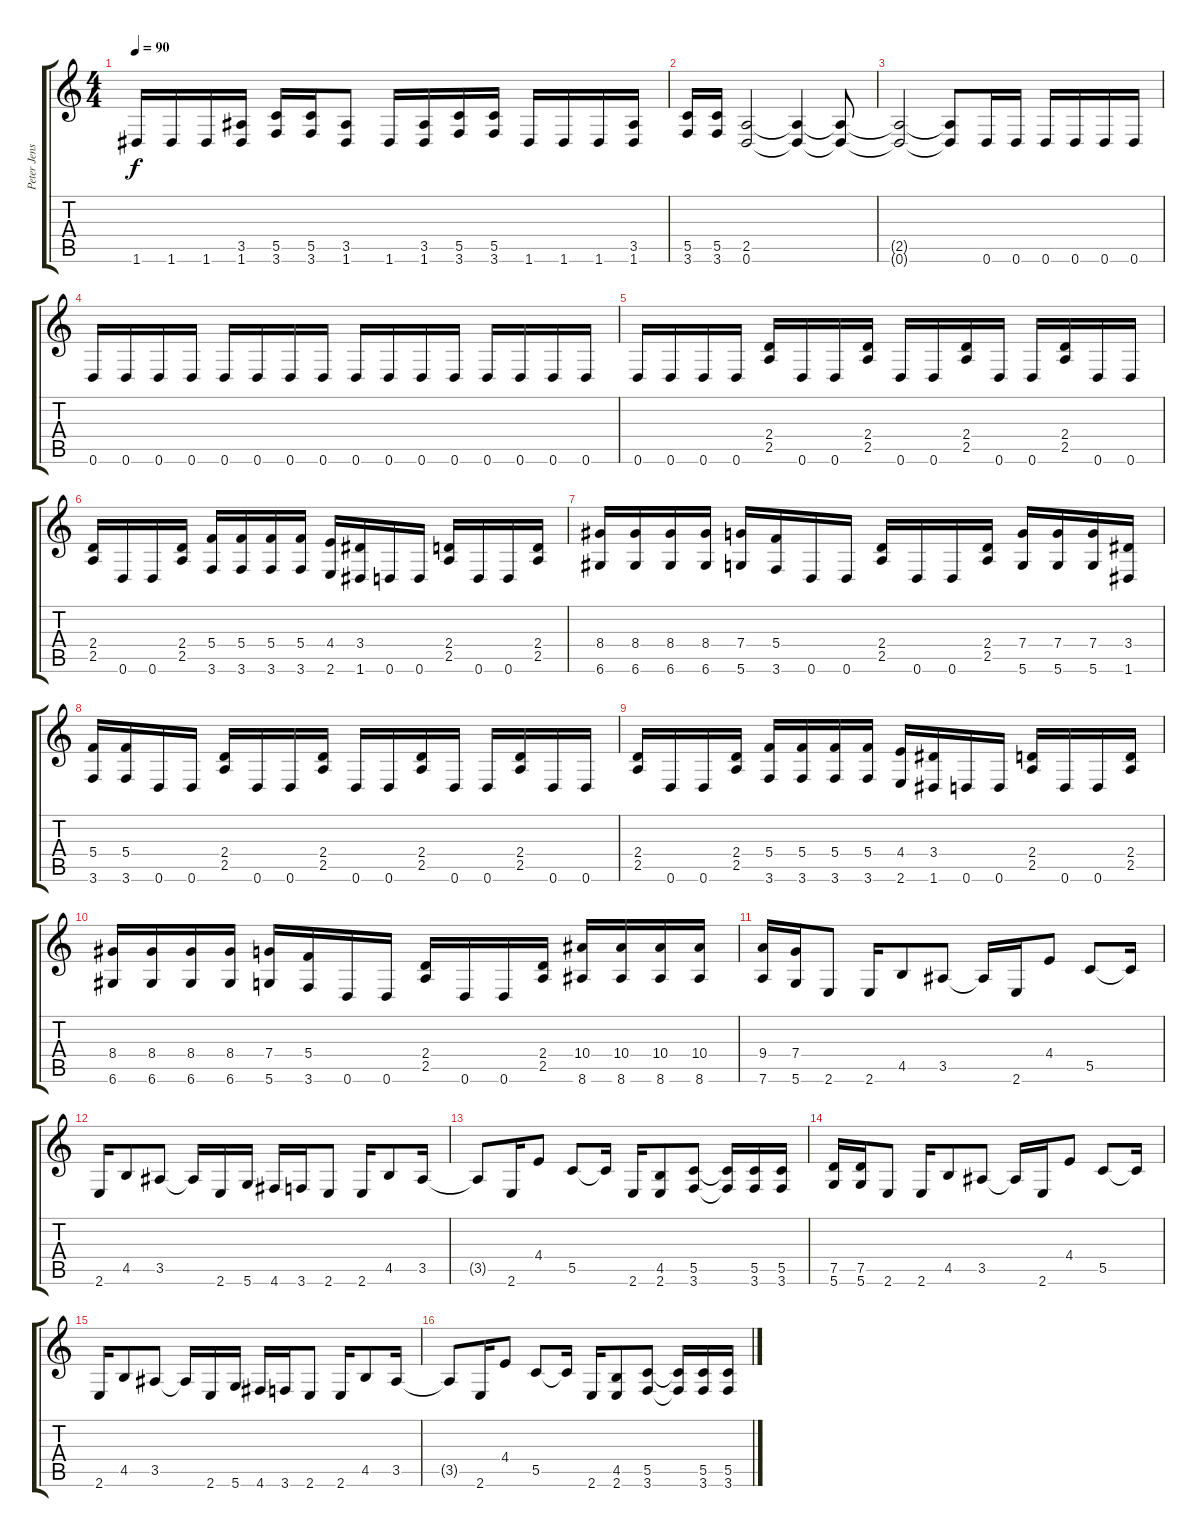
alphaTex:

\track ("Peter Jensen" "Peter Jens") {instrument distortionguitar}
\staff {score tabs}
\tuning (D4 A3 F3 C3 G2 D2) {hide}
\ts (4 4)
\tempo 90
\clef g2
\ks c
1.6.16{dy f} 1.6.16 1.6.16 (3.5 1.6).16 (5.5 3.6).16 (5.5 3.6).16 (3.5 1.6).8 1.6.16 (3.5 1.6).16 (5.5 3.6).16 (5.5 3.6).16 1.6.16 1.6.16 1.6.16 (3.5 1.6).16 |
(5.5 3.6).16 (5.5 3.6).16 (2.5 0.6).2 (2.5{t} 0.6{t}).4 (2.5{t} 0.6{t}).8 |
(2.5{t} 0.6{t}).2 (2.5{t} 0.6{t}).8 0.6.16 0.6.16 0.6.16 0.6.16 0.6.16 0.6.16 |
0.6.16 0.6.16 0.6.16 0.6.16 0.6.16 0.6.16 0.6.16 0.6.16 0.6.16 0.6.16 0.6.16 0.6.16 0.6.16 0.6.16 0.6.16 0.6.16 |
0.6.16 0.6.16 0.6.16 0.6.16 (2.4 2.5).16 0.6.16 0.6.16 (2.4 2.5).16 0.6.16 0.6.16 (2.4 2.5).16 0.6.16 0.6.16 (2.4 2.5).16 0.6.16 0.6.16 |
(2.4 2.5).16 0.6.16 0.6.16 (2.4 2.5).16 (5.4 3.6).16 (5.4 3.6).16 (5.4 3.6).16 (5.4 3.6).16 (4.4 2.6).16 (3.4 1.6).16 0.6.16 0.6.16 (2.4 2.5).16 0.6.16 0.6.16 (2.4 2.5).16 |
(8.4 6.6).16 (8.4 6.6).16 (8.4 6.6).16 (8.4 6.6).16 (7.4 5.6).16 (5.4 3.6).16 0.6.16 0.6.16 (2.4 2.5).16 0.6.16 0.6.16 (2.4 2.5).16 (7.4 5.6).16 (7.4 5.6).16 (7.4 5.6).16 (3.4 1.6).16 |
(5.4 3.6).16 (5.4 3.6).16 0.6.16 0.6.16 (2.4 2.5).16 0.6.16 0.6.16 (2.4 2.5).16 0.6.16 0.6.16 (2.4 2.5).16 0.6.16 0.6.16 (2.4 2.5).16 0.6.16 0.6.16 |
(2.4 2.5).16 0.6.16 0.6.16 (2.4 2.5).16 (5.4 3.6).16 (5.4 3.6).16 (5.4 3.6).16 (5.4 3.6).16 (4.4 2.6).16 (3.4 1.6).16 0.6.16 0.6.16 (2.4 2.5).16 0.6.16 0.6.16 (2.4 2.5).16 |
(8.4 6.6).16 (8.4 6.6).16 (8.4 6.6).16 (8.4 6.6).16 (7.4 5.6).16 (5.4 3.6).16 0.6.16 0.6.16 (2.4 2.5).16 0.6.16 0.6.16 (2.4 2.5).16 (10.4 8.6).16 (10.4 8.6).16 (10.4 8.6).16 (10.4 8.6).16 |
(9.4 7.6).16 (7.4 5.6).16 2.6.8 2.6.16 4.5.8 3.5.8 3.5{t}.16 2.6.16 4.4.8 5.5.8 5.5{t}.16 |
2.6.16 4.5.8 3.5.8 3.5{t}.16 2.6.16 5.6.16 4.6.16 3.6.16 2.6.8 2.6.16 4.5.8 3.5.16 |
3.5{t}.8 2.6.16 4.4.8 5.5.8 5.5{t}.16 2.6.16 (4.5 2.6).8 (5.5 3.6).8 (5.5{t} 3.6{t}).16 (5.5 3.6).16 (5.5 3.6).16 |
(7.5 5.6).16 (7.5 5.6).16 2.6.8 2.6.16 4.5.8 3.5.8 3.5{t}.16 2.6.16 4.4.8 5.5.8 5.5{t}.16 |
2.6.16 4.5.8 3.5.8 3.5{t}.16 2.6.16 5.6.16 4.6.16 3.6.16 2.6.8 2.6.16 4.5.8 3.5.16 |
3.5{t}.8 2.6.16 4.4.8 5.5.8 5.5{t}.16 2.6.16 (4.5 2.6).8 (5.5 3.6).8 (5.5{t} 3.6{t}).16 (5.5 3.6).16 (5.5 3.6).16
